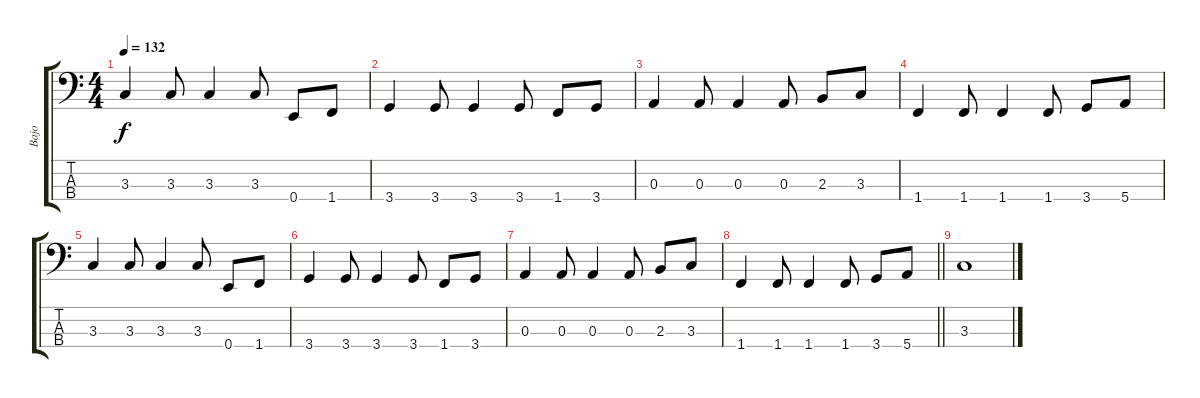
\track ("Bajo" "Bajo") {instrument electricbassfinger}
\staff {score tabs}
\tuning (G2 D2 A1 E1) {hide}
\ts (4 4)
\section ("" "")
\tempo 132
\clef f4
\ks c
3.3.4{dy f} 3.3.8 3.3.4 3.3.8 0.4.8 1.4.8 |
3.4.4 3.4.8 3.4.4 3.4.8 1.4.8 3.4.8 |
0.3.4 0.3.8 0.3.4 0.3.8 2.3.8 3.3.8 |
1.4.4 1.4.8 1.4.4 1.4.8 3.4.8 5.4.8 |
3.3.4 3.3.8 3.3.4 3.3.8 0.4.8 1.4.8 |
3.4.4 3.4.8 3.4.4 3.4.8 1.4.8 3.4.8 |
0.3.4 0.3.8 0.3.4 0.3.8 2.3.8 3.3.8 |
\barLineRight lightlight
1.4.4 1.4.8 1.4.4 1.4.8 3.4.8 5.4.8 |
3.3.1
